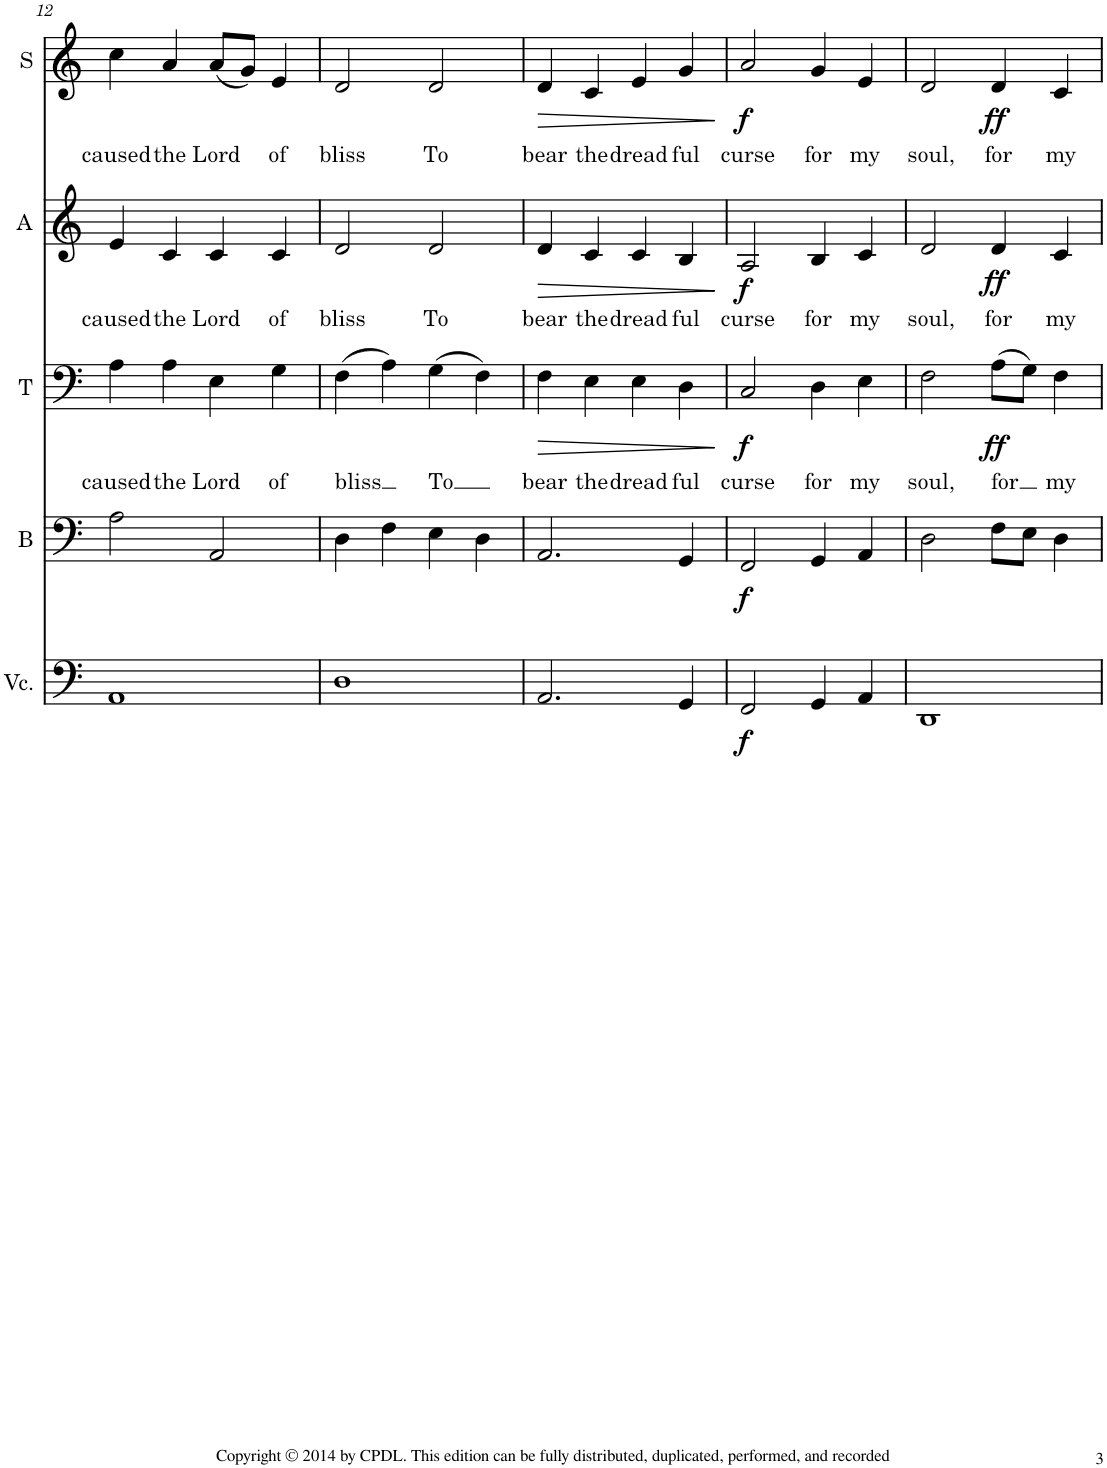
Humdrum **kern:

**kern	**dynam	**kern	**dynam	**kern	**text	**dynam	**kern	**text	**dynam	**kern	**text	**dynam
*part5	*part5	*part4	*part4	*part3	*part3	*part3	*part2	*part2	*part2	*part1	*part1	*part1
*staff5	*staff5	*staff4	*staff4	*staff3	*staff3	*staff3	*staff2	*staff2	*staff2	*staff1	*staff1	*staff1
*I"Violoncello	*	*I"Bass	*	*I"Tenor	*	*	*I"Alto	*	*	*I"Soprano	*	*
*I'Vc.	*	*I'B	*	*I'T	*	*	*I'A	*	*	*I'S	*	*
!!LO:PB:g=z
*clefF4	*	*clefF4	*	*clefF4	*	*	*clefG2	*	*	*clefG2	*	*
*k[]	*	*k[]	*	*k[]	*	*	*k[]	*	*	*k[]	*	*
*M2/2	*	*M2/2	*	*M2/2	*	*	*M2/2	*	*	*M2/2	*	*
=12	=12	=12	=12	=12	=12	=12	=12	=12	=12	=12	=12	=12
!	!	!	!	!	!LO:LY:b	!	!	!LO:LY:b	!	!	!LO:LY:b	!
1AA	.	2A\	.	4A\	caused	.	4e/	caused	.	4cc\	caused	.
!	!	!	!	!	!LO:LY:b	!	!	!LO:LY:b	!	!	!LO:LY:b	!
.	.	.	.	4A\	the	.	4c/	the	.	4a/	the	.
!	!	!	!	!	!LO:LY:b	!	!	!LO:LY:b	!	!	!LO:LY:b	!
.	.	2AA/	.	4E\	Lord	.	4c/	Lord	.	(8a/L	Lord	.
.	.	.	.	.	.	.	.	.	.	8g/J)	.	.
!	!	!	!	!	!LO:LY:b	!	!	!LO:LY:b	!	!	!LO:LY:b	!
.	.	.	.	4G\	of	.	4c/	of	.	4e/	of	.
=13	=13	=13	=13	=13	=13	=13	=13	=13	=13	=13	=13	=13
!	!	!	!	!	!LO:LY:b	!	!	!LO:LY:b	!	!	!LO:LY:b	!
1D	.	4D\	.	(4F\	bliss	.	2d/	bliss	.	2d/	bliss	.
.	.	4F\	.	4A\)	.	.	.	.	.	.	.	.
!	!	!	!	!	!LO:LY:b	!	!	!LO:LY:b	!	!	!LO:LY:b	!
.	.	4E\	.	(4G\	To	.	2d/	To	.	2d/	To	.
.	.	4D\	.	4F\)	.	.	.	.	.	.	.	.
=14	=14	=14	=14	=14	=14	=14	=14	=14	=14	=14	=14	=14
!	!	!	!	!	!LO:LY:b	!LO:HP:b	!	!LO:LY:b	!LO:HP:b	!	!LO:LY:b	!LO:HP:b
2.AA/	.	2.AA/	.	4F\	bear	>	4d/	bear	>	4d/	bear	>
!	!	!	!	!	!LO:LY:b	!	!	!LO:LY:b	!	!	!LO:LY:b	!
.	.	.	.	4E\	the	.	4c/	the	.	4c/	the	.
!	!	!	!	!	!LO:LY:b	!	!	!LO:LY:b	!	!	!LO:LY:b	!
.	.	.	.	4E\	dread-	.	4c/	dread-	.	4e/	dread-	.
!	!	!	!	!	!LO:LY:b	!	!	!LO:LY:b	!	!	!LO:LY:b	!
4GG/	.	4GG/	.	4D\	-ful	.	4B/	-ful	.	4g/	-ful	.
.	.	.	.	.	.	]	.	.	]	.	.	]
=15	=15	=15	=15	=15	=15	=15	=15	=15	=15	=15	=15	=15
!	!LO:DY:b	!	!LO:DY:b	!	!LO:LY:b	!LO:DY:b	!	!LO:LY:b	!LO:DY:b	!	!LO:LY:b	!LO:DY:b
2FF/	f	2FF/	f	2C/	curse	f	2A/	curse	f	2a/	curse	f
!	!	!	!	!	!LO:LY:b	!	!	!LO:LY:b	!	!	!LO:LY:b	!
4GG/	.	4GG/	.	4D\	for	.	4B/	for	.	4g/	for	.
!	!	!	!	!	!LO:LY:b	!	!	!LO:LY:b	!	!	!LO:LY:b	!
4AA/	.	4AA/	.	4E\	my	.	4c/	my	.	4e/	my	.
=16	=16	=16	=16	=16	=16	=16	=16	=16	=16	=16	=16	=16
!	!	!	!	!	!LO:LY:b	!	!	!LO:LY:b	!	!	!LO:LY:b	!
1DD	.	2D\	.	2F\	soul,	.	2d/	soul,	.	2d/	soul,	.
!	!	!	!	!	!LO:LY:b	!LO:DY:b	!	!LO:LY:b	!LO:DY:b	!	!LO:LY:b	!LO:DY:b
.	.	8F\L	.	(8A\L	for	ff	4d/	for	ff	4d/	for	ff
.	.	8E\J	.	8G\J)	.	.	.	.	.	.	.	.
!	!	!	!	!	!LO:LY:b	!	!	!LO:LY:b	!	!	!LO:LY:b	!
.	.	4D\	.	4F\	my	.	4c/	my	.	4c/	my	.
=	=	=	=	=	=	=	=	=	=	=	=	=
*-	*-	*-	*-	*-	*-	*-	*-	*-	*-	*-	*-	*-
